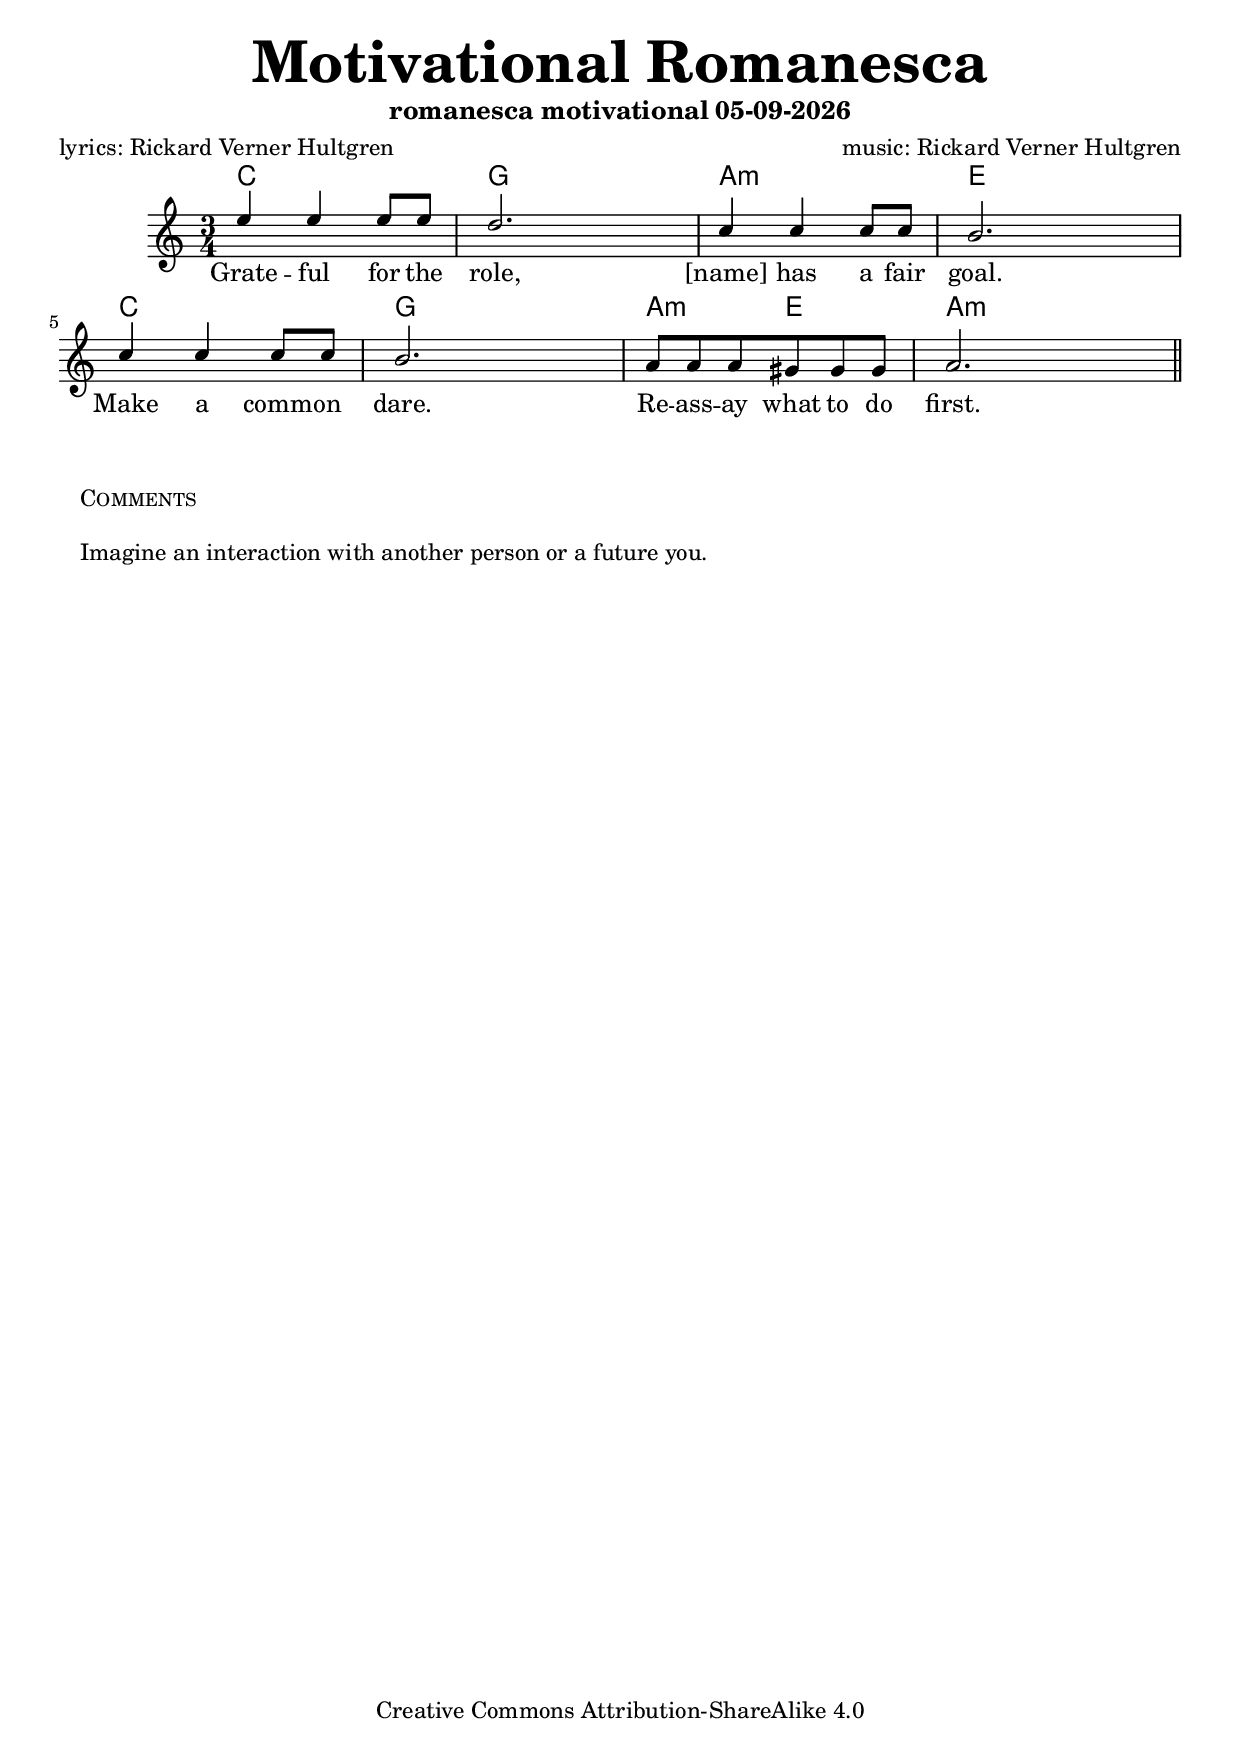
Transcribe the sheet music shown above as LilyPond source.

%%
%%Copyright 2018 Rickard Verner Hultgren
%%Redistribution and use in source and binary forms, with or without modification, are permitted provided that the following conditions are met:
%%1. Redistributions of source code must retain the above copyright notice, this list of conditions and the following disclaimer.
%%2. Redistributions in binary form must reproduce the above copyright notice, this list of conditions and the following disclaimer in the documentation and/or other materials provided with the distribution.
%%THIS SOFTWARE IS PROVIDED BY THE COPYRIGHT HOLDERS AND CONTRIBUTORS "AS IS" AND ANY EXPRESS OR IMPLIED WARRANTIES, INCLUDING, BUT NOT LIMITED TO, THE IMPLIED WARRANTIES OF MERCHANTABILITY AND FITNESS FOR A PARTICULAR PURPOSE ARE DISCLAIMED. IN NO EVENT SHALL THE COPYRIGHT HOLDER OR CONTRIBUTORS BE LIABLE FOR ANY DIRECT, INDIRECT, INCIDENTAL, SPECIAL, EXEMPLARY, OR CONSEQUENTIAL DAMAGES (INCLUDING, BUT NOT LIMITED TO, PROCUREMENT OF SUBSTITUTE GOODS OR SERVICES; LOSS OF USE, DATA, OR PROFITS; OR BUSINESS INTERRUPTION) HOWEVER CAUSED AND ON ANY THEORY OF LIABILITY, WHETHER IN CONTRACT, STRICT LIABILITY, OR TORT (INCLUDING NEGLIGENCE OR OTHERWISE) ARISING IN ANY WAY OUT OF THE USE OF THIS SOFTWARE, EVEN IF ADVISED OF THE POSSIBILITY OF SUCH DAMAGE.


\version "2.18.2"
 
%%\include "svenska.ly"
%%\include "english.ly"

swing = \mark \markup { 
  \line \general-align #Y #DOWN { 
  \score { \new Staff \with {
    fontSize = #-2
    \override StaffSymbol #'line-count = #0 
    \override VerticalAxisGroup #'Y-extent = #'(0 . 0)
  }
  \relative { 
    \stemUp 
    \override Score.SpacingSpanner 
      #'common-shortest-duration = #(ly:make-moment 3 16)
    \override Beam #'positions = #'(2.5 . 2.5)
  }}
  
  }
}

date = #(strftime "%d-%m-%Y" (localtime (current-time)))

italic = {
  \override Lyrics.LyricText.font-shape = #'italic
  
}

bold = {

  \override Lyrics.LyricText.font-series = #'bold
}

normal = {
  \revert Lyrics.LyricText.font-shape
  \revert Lyrics.LyricText.font-series
}


\header {
  title = \markup {  \fontsize #4"Motivational Romanesca"}
  subtitle = \markup {  "romanesca motivational" \date }
  poet = "lyrics: Rickard Verner Hultgren"
  composer = "music: Rickard Verner Hultgren"
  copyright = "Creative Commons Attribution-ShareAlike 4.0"
}

keyTime = { \key c \major \time 3/4 }
ManualOneVoiceOneMusic = \relative c' {

      
      
  		e'4 e4 e8 e 
                d2.
		c4 c4 c8 c
		b2. 
		c4 c4 c8 c8
		b2.
		a8 a a gis gis gis
                a2.

        	
		
}


ManualTwoTwoMusic = \relative c {
 <b d f g>1 <c d f a >1  <c e g>1 <b d f g>1 <c e g>1 <c e g>1 <c e g>1 <c e g>1 <c d f a>1 <c d f a>1 <c e g>1 <c e g>1 \bar ":|"
}



\layout {
  \context {
    \Score
    proportionalNotationDuration = #(ly:make-moment 1 4)
    
  }
}

\score {
  <<  % PianoStaff and Pedal Staff must be simultaneous
    \new PianoStaff <<
      \chords { c2. g2. a2.:m e2. c2. g2. a4.:m e4. a2.:m}
      \new Staff = "ManualOne" <<
\textLengthOn
s1*6^\markup {  }
\keyTime  % set key and time signature
        \clef "treble"
        \new Voice {
          \swing
          \voiceOne
         
          \ManualOneVoiceOneMusic
          \bar "||"
        }
        \addlyrics {
        Grate -- ful for the role, [name] has a fair goal. Make a comm -- on dare. Re -- ass -- ay what to do first.
        [Name]'s role is to ---. The fair goal is to ---. Cre -- ate a win win game. Re -- ass -- ay what to do first.
        } 
      >>  % end ManualOne Staff context
      %%\new Staff = "ManualTwo" \with {

      
      %%} <<
      %%  \keyTime
      %%  \clef "bass"
      %%  \new Voice {
      %%    \ManualTwoTwoMusic
      %%   \bar "||"
      %%  }
       
      %%>>   % end ManualTwo Staff context
      
    >>
>>    
\layout {}
\midi {\tempo 4 = 120}
}
    




#(define-markup-list-command (paragraph layout props args) (markup-list?)
  (interpret-markup-list layout props
   (make-justified-lines-markup-list (cons (make-hspace-markup 2) args))))

\markuplist {
    \vspace #2
    \paragraph { \smallCaps{Comments}}
    \vspace #.75
    \paragraph {Imagine an interaction with another person or a future you.}
  }

